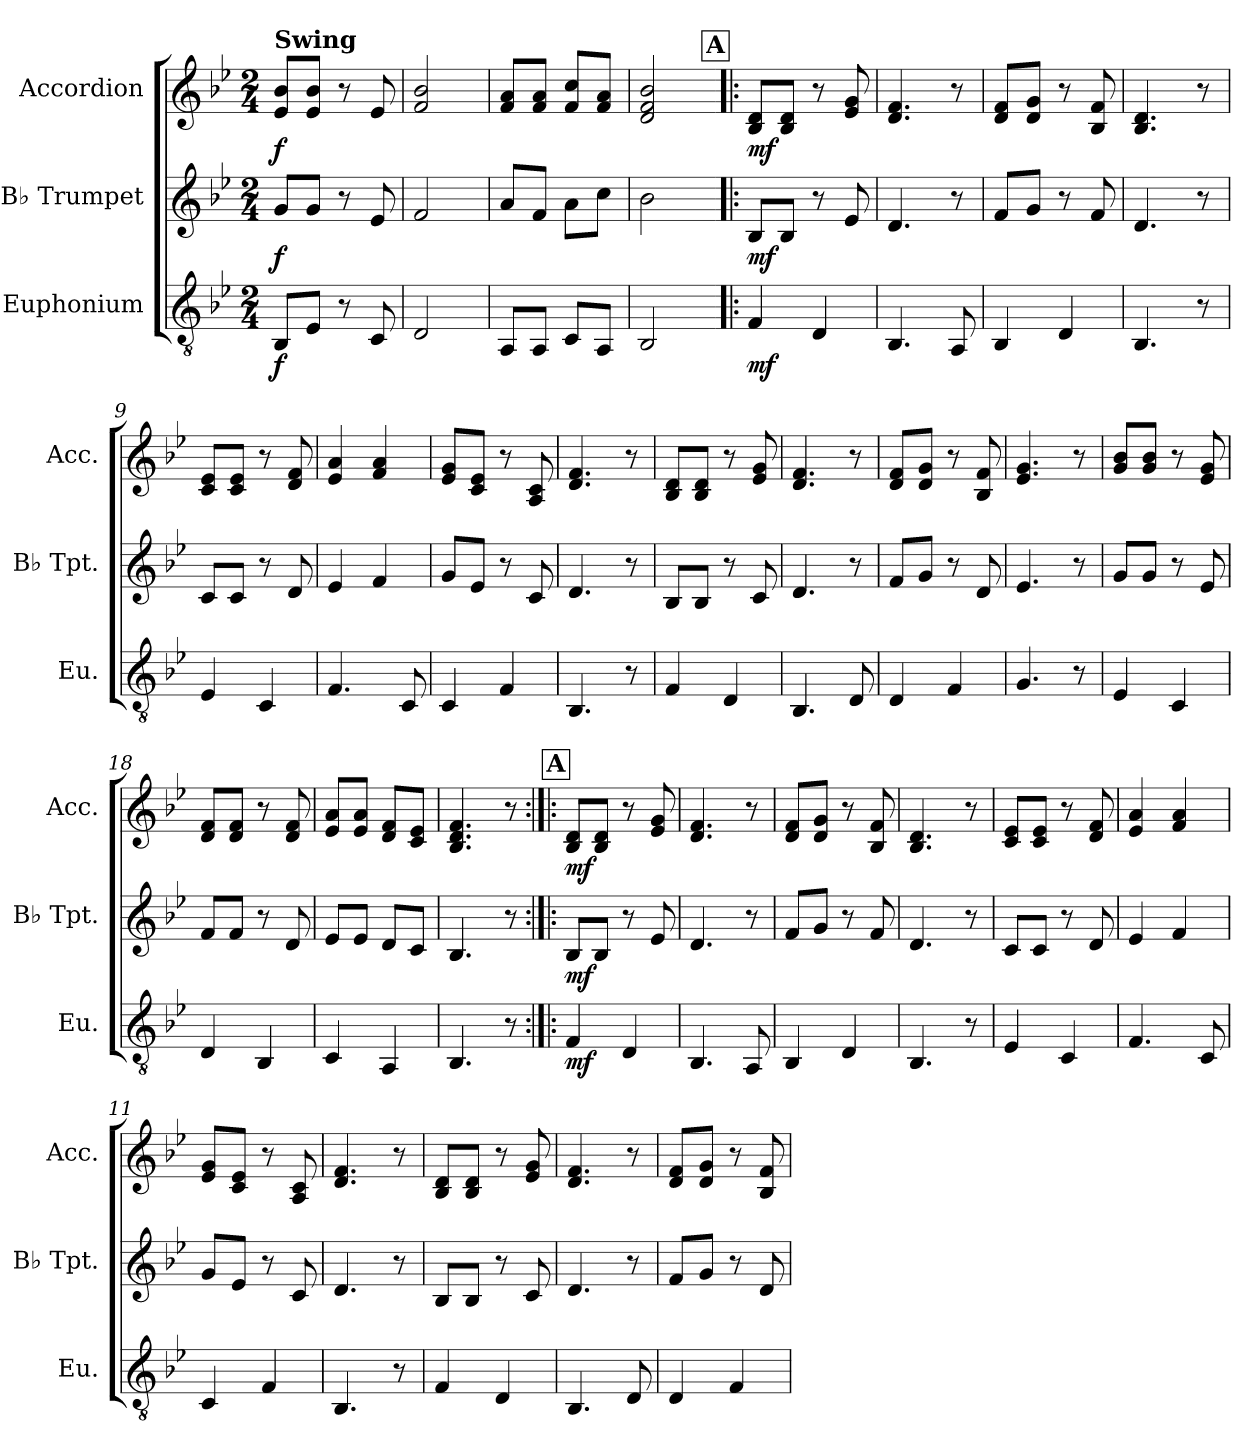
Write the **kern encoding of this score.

**kern	**dynam	**kern	**dynam	**kern	**dynam
*part3	*part3	*part2	*part2	*part1	*part1
*staff3	*staff3	*staff2	*staff2	*staff1	*staff1
*I"Euphonium	*	*I"B♭ Trumpet	*	*I"Accordion	*
*I'Eu.	*	*I'B♭ Tpt.	*	*I'Acc.	*
*clefGv2	*	*clefG2	*	*clefG2	*
*ITrd1c2	*	*ITrd1c2	*	*	*
*k[b-e-a-d-]	*	*k[b-e-a-d-]	*	*k[b-e-]	*
*M2/4	*	*M2/4	*	*M2/4	*
=1	=1	=1	=1	=1	=1
!	!	!	!	!LO:TX:B:t=Swing	!
!	!LO:DY:b	!	!LO:DY:b	!	!LO:DY:b
8AA-L	f	8fL	f	8e- 8b-L	f
8D-J	.	8fJ	.	8e- 8b-J	.
8r	.	8r	.	8r	.
8BB-	.	8d-	.	8e-	.
=2	=2	=2	=2	=2	=2
2C	.	2e-	.	2f 2b-	.
=3	=3	=3	=3	=3	=3
8GGL	.	8gL	.	8f 8aL	.
8GGJ	.	8e-J	.	8f 8aJ	.
8BB-L	.	8gL	.	8f 8ccL	.
8GGJ	.	8b-J	.	8f 8aJ	.
=4	=4	=4	=4	=4	=4
2AA-	.	2a-	.	2d 2f 2b-	.
!!LO:REH:place=s1:a:B:fs=14:t=A
=5!|:	=5!|:	=5!|:	=5!|:	=5!|:	=5!|:
!	!LO:DY:b	!	!LO:DY:b	!	!LO:DY:b
4E-	mf	8A-L	mf	8B- 8dL	mf
.	.	8A-J	.	8B- 8dJ	.
4C	.	8r	.	8r	.
.	.	8d-	.	8e- 8g	.
=6	=6	=6	=6	=6	=6
4.AA-	.	4.c	.	4.d 4.f	.
8GG	.	8r	.	8r	.
=7	=7	=7	=7	=7	=7
4AA-	.	8e-L	.	8d 8fL	.
.	.	8fJ	.	8d 8gJ	.
4C	.	8r	.	8r	.
.	.	8e-	.	8B- 8f	.
=8	=8	=8	=8	=8	=8
4.AA-	.	4.c	.	4.B- 4.d	.
8r	.	8r	.	8r	.
=9	=9	=9	=9	=9	=9
4D-	.	8B-L	.	8c 8e-L	.
.	.	8B-J	.	8c 8e-J	.
4BB-	.	8r	.	8r	.
.	.	8c	.	8d 8f	.
=10	=10	=10	=10	=10	=10
4.E-	.	4d-	.	4e- 4a	.
.	.	4e-	.	4f 4a	.
8BB-	.	.	.	.	.
=11	=11	=11	=11	=11	=11
4BB-	.	8fL	.	8e- 8gL	.
.	.	8d-J	.	8c 8e-J	.
4E-	.	8r	.	8r	.
.	.	8B-	.	8A 8c	.
=12	=12	=12	=12	=12	=12
4.AA-	.	4.c	.	4.d 4.f	.
8r	.	8r	.	8r	.
=13	=13	=13	=13	=13	=13
4E-	.	8A-L	.	8B- 8dL	.
.	.	8A-J	.	8B- 8dJ	.
4C	.	8r	.	8r	.
.	.	8B-	.	8e- 8g	.
=14	=14	=14	=14	=14	=14
4.AA-	.	4.c	.	4.d 4.f	.
8C	.	8r	.	8r	.
=15	=15	=15	=15	=15	=15
4C	.	8e-L	.	8d 8fL	.
.	.	8fJ	.	8d 8gJ	.
4E-	.	8r	.	8r	.
.	.	8c	.	8B- 8f	.
=16	=16	=16	=16	=16	=16
4.F	.	4.d-	.	4.e- 4.g	.
8r	.	8r	.	8r	.
=17	=17	=17	=17	=17	=17
4D-	.	8fL	.	8g 8b-L	.
.	.	8fJ	.	8g 8b-J	.
4BB-	.	8r	.	8r	.
.	.	8d-	.	8e- 8g	.
=18	=18	=18	=18	=18	=18
4C	.	8e-L	.	8d 8fL	.
.	.	8e-J	.	8d 8fJ	.
4AA-	.	8r	.	8r	.
.	.	8c	.	8d 8f	.
=19	=19	=19	=19	=19	=19
4BB-	.	8d-L	.	8e- 8aL	.
.	.	8d-J	.	8e- 8aJ	.
4GG	.	8cL	.	8d 8fL	.
.	.	8B-J	.	8c 8e-J	.
=20	=20	=20	=20	=20	=20
4.AA-	.	4.A-	.	4.B- 4.d 4.f	.
8r	.	8r	.	8r	.
!!LO:REH:place=s1:a:B:fs=14:t=A
=5:|!|:	=5:|!|:	=5:|!|:	=5:|!|:	=5:|!|:	=5:|!|:
!	!LO:DY:b	!	!LO:DY:b	!	!LO:DY:b
4E-	mf	8A-L	mf	8B- 8dL	mf
.	.	8A-J	.	8B- 8dJ	.
4C	.	8r	.	8r	.
.	.	8d-	.	8e- 8g	.
=6	=6	=6	=6	=6	=6
4.AA-	.	4.c	.	4.d 4.f	.
8GG	.	8r	.	8r	.
=7	=7	=7	=7	=7	=7
4AA-	.	8e-L	.	8d 8fL	.
.	.	8fJ	.	8d 8gJ	.
4C	.	8r	.	8r	.
.	.	8e-	.	8B- 8f	.
=8	=8	=8	=8	=8	=8
4.AA-	.	4.c	.	4.B- 4.d	.
8r	.	8r	.	8r	.
=9	=9	=9	=9	=9	=9
4D-	.	8B-L	.	8c 8e-L	.
.	.	8B-J	.	8c 8e-J	.
4BB-	.	8r	.	8r	.
.	.	8c	.	8d 8f	.
=10	=10	=10	=10	=10	=10
4.E-	.	4d-	.	4e- 4a	.
.	.	4e-	.	4f 4a	.
8BB-	.	.	.	.	.
=11	=11	=11	=11	=11	=11
4BB-	.	8fL	.	8e- 8gL	.
.	.	8d-J	.	8c 8e-J	.
4E-	.	8r	.	8r	.
.	.	8B-	.	8A 8c	.
=12	=12	=12	=12	=12	=12
4.AA-	.	4.c	.	4.d 4.f	.
8r	.	8r	.	8r	.
=13	=13	=13	=13	=13	=13
4E-	.	8A-L	.	8B- 8dL	.
.	.	8A-J	.	8B- 8dJ	.
4C	.	8r	.	8r	.
.	.	8B-	.	8e- 8g	.
=14	=14	=14	=14	=14	=14
4.AA-	.	4.c	.	4.d 4.f	.
8C	.	8r	.	8r	.
=15	=15	=15	=15	=15	=15
4C	.	8e-L	.	8d 8fL	.
.	.	8fJ	.	8d 8gJ	.
4E-	.	8r	.	8r	.
.	.	8c	.	8B- 8f	.
=	=	=	=	=	=
*-	*-	*-	*-	*-	*-
